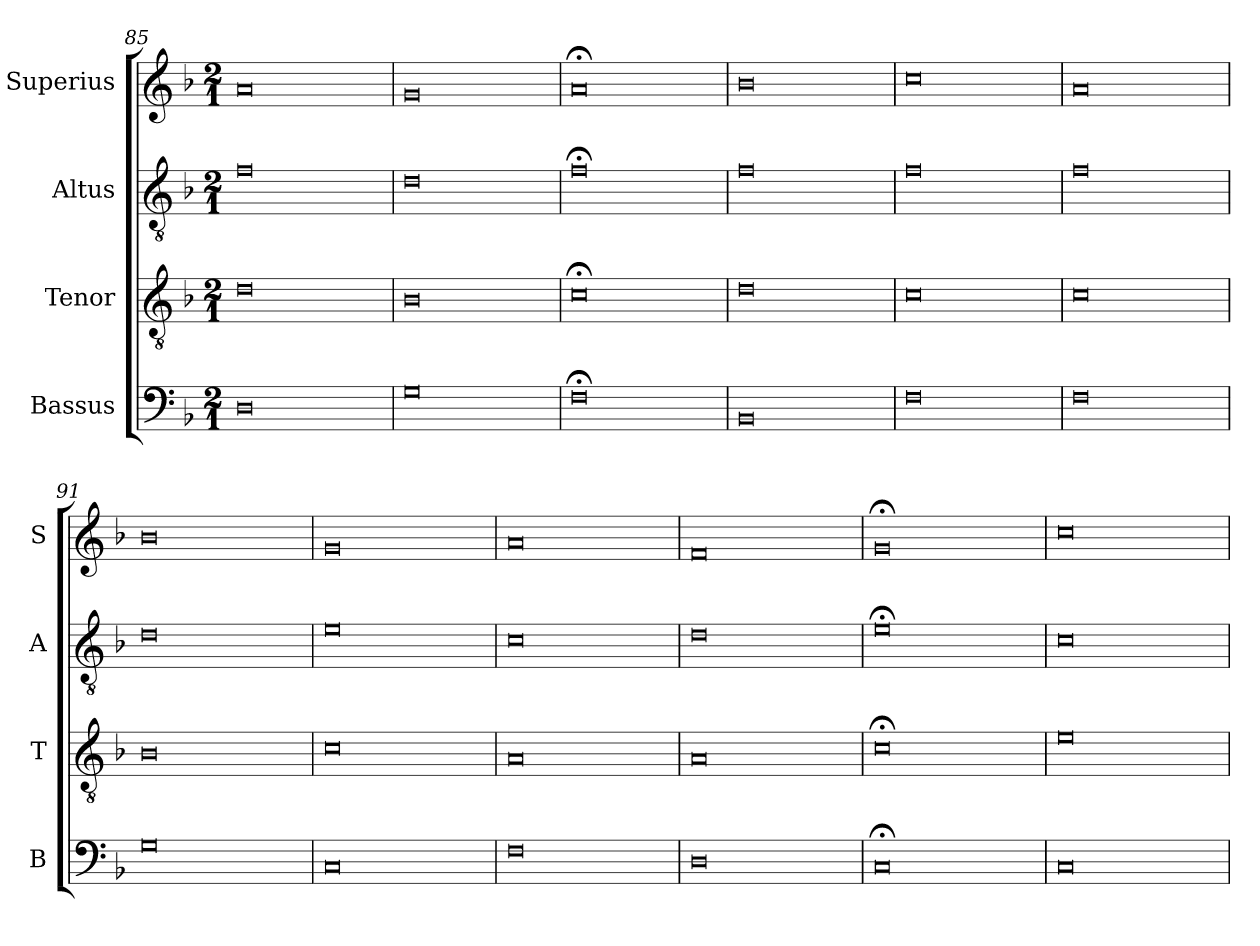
**kern	**kern	**kern	**kern
*part4	*part3	*part2	*part1
*staff4	*staff3	*staff2	*staff1
*I"Bassus	*I"Tenor	*I"Altus	*I"Superius
*I'B	*I'T	*I'A	*I'S
*clefF4	*clefGv2	*clefGv2	*clefG2
*k[b-]	*k[b-]	*k[b-]	*k[b-]
*M2/1	*M2/1	*M2/1	*M2/1
=85	=85	=85	=85
0D	0d	0f	0a
=86	=86	=86	=86
0G	0B-	0d	0g
=87	=87	=87	=87
0F;<	0c;<	0f;<	0a;<
=88	=88	=88	=88
0BB-	0d	0f	0b-
=89	=89	=89	=89
0F	0c	0f	0cc
=90	=90	=90	=90
0F	0c	0f	0a
=91	=91	=91	=91
0G	0B-	0d	0b-
=92	=92	=92	=92
0C	0c	0e	0g
=93	=93	=93	=93
0F	0A	0c	0a
=94	=94	=94	=94
0D	0A	0d	0f
=95	=95	=95	=95
0C;<	0c;<	0e;<	0g;<
=96	=96	=96	=96
0C	0e	0c	0cc
=	=	=	=
*-	*-	*-	*-
